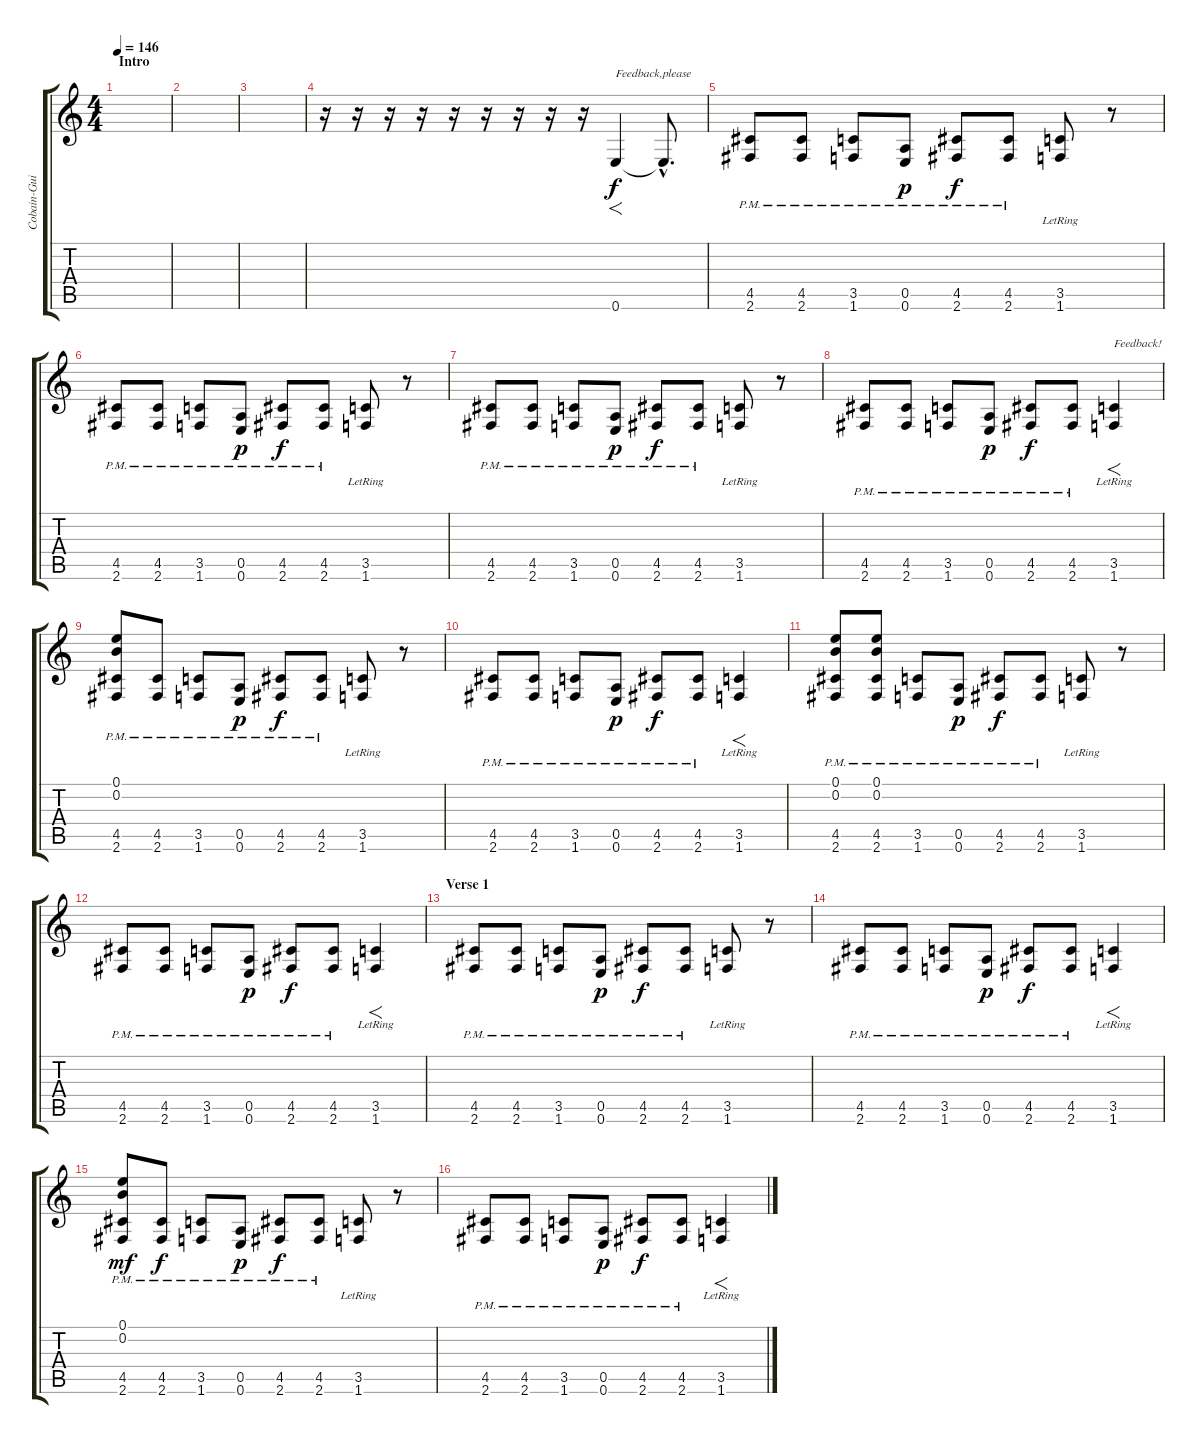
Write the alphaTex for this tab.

\track ("Cobain-Guitar" "Cobain-Gui") {instrument distortionguitar}
\staff {score tabs}
\tuning (E4 B3 G3 D3 A2 E2) {hide}
\ts (4 4)
\section ("" "Intro")
\tempo 146
\clef g2
\ks c
|
|
|
r.16 r.16 r.16 r.16 r.16 r.16 r.16 r.16 r.16 0.6.4{f txt "Feedback,please"} 0.6{hac t}.8{d} |
(4.5{pm} 2.6{pm}).8 (4.5{pm} 2.6{pm}).8 (3.5{pm} 1.6{pm}).8 (0.5{pm} 0.6{pm}).8{dy p} (4.5{pm} 2.6{pm}).8{dy f} (4.5{pm} 2.6{pm}).8 (3.5{lr} 1.6{lr}).8 r.8 |
(4.5{pm} 2.6{pm}).8 (4.5{pm} 2.6{pm}).8 (3.5{pm} 1.6{pm}).8 (0.5{pm} 0.6{pm}).8{dy p} (4.5{pm} 2.6{pm}).8{dy f} (4.5{pm} 2.6{pm}).8 (3.5{lr} 1.6{lr}).8 r.8 |
(4.5{pm} 2.6{pm}).8 (4.5{pm} 2.6{pm}).8 (3.5{pm} 1.6{pm}).8 (0.5{pm} 0.6{pm}).8{dy p} (4.5{pm} 2.6{pm}).8{dy f} (4.5{pm} 2.6{pm}).8 (3.5{lr} 1.6{lr}).8 r.8 |
(4.5{pm} 2.6{pm}).8 (4.5{pm} 2.6{pm}).8 (3.5{pm} 1.6{pm}).8 (0.5{pm} 0.6{pm}).8{dy p} (4.5{pm} 2.6{pm}).8{dy f} (4.5{pm} 2.6{pm}).8 (3.5{lr} 1.6{lr}).4{f txt "Feedback!"} |
(0.1 0.2 4.5{pm} 2.6{pm}).8 (4.5{pm} 2.6{pm}).8 (3.5{pm} 1.6{pm}).8 (0.5{pm} 0.6{pm}).8{dy p} (4.5{pm} 2.6{pm}).8{dy f} (4.5{pm} 2.6{pm}).8 (3.5{lr} 1.6{lr}).8 r.8 |
(4.5{pm} 2.6{pm}).8 (4.5{pm} 2.6{pm}).8 (3.5{pm} 1.6{pm}).8 (0.5{pm} 0.6{pm}).8{dy p} (4.5{pm} 2.6{pm}).8{dy f} (4.5{pm} 2.6{pm}).8 (3.5{lr} 1.6{lr}).4{f} |
(0.1 0.2 4.5{pm} 2.6{pm}).8 (0.1 0.2 4.5{pm} 2.6{pm}).8 (3.5{pm} 1.6{pm}).8 (0.5{pm} 0.6{pm}).8{dy p} (4.5{pm} 2.6{pm}).8{dy f} (4.5{pm} 2.6{pm}).8 (3.5{lr} 1.6{lr}).8 r.8 |
(4.5{pm} 2.6{pm}).8 (4.5{pm} 2.6{pm}).8 (3.5{pm} 1.6{pm}).8 (0.5{pm} 0.6{pm}).8{dy p} (4.5{pm} 2.6{pm}).8{dy f} (4.5{pm} 2.6{pm}).8 (3.5{lr} 1.6{lr}).4{f} |
\section ("" "Verse 1")
(4.5{pm} 2.6{pm}).8 (4.5{pm} 2.6{pm}).8 (3.5{pm} 1.6{pm}).8 (0.5{pm} 0.6{pm}).8{dy p} (4.5{pm} 2.6{pm}).8{dy f} (4.5{pm} 2.6{pm}).8 (3.5{lr} 1.6{lr}).8 r.8 |
(4.5{pm} 2.6{pm}).8 (4.5{pm} 2.6{pm}).8 (3.5{pm} 1.6{pm}).8 (0.5{pm} 0.6{pm}).8{dy p} (4.5{pm} 2.6{pm}).8{dy f} (4.5{pm} 2.6{pm}).8 (3.5{lr} 1.6{lr}).4{f} |
(0.1 0.2 4.5{pm} 2.6{pm}).8{dy mf} (4.5{pm} 2.6{pm}).8{dy f} (3.5{pm} 1.6{pm}).8 (0.5{pm} 0.6{pm}).8{dy p} (4.5{pm} 2.6{pm}).8{dy f} (4.5{pm} 2.6{pm}).8 (3.5{lr} 1.6{lr}).8 r.8 |
(4.5{pm} 2.6{pm}).8 (4.5{pm} 2.6{pm}).8 (3.5{pm} 1.6{pm}).8 (0.5{pm} 0.6{pm}).8{dy p} (4.5{pm} 2.6{pm}).8{dy f} (4.5{pm} 2.6{pm}).8 (3.5{lr} 1.6{lr}).4{f}
